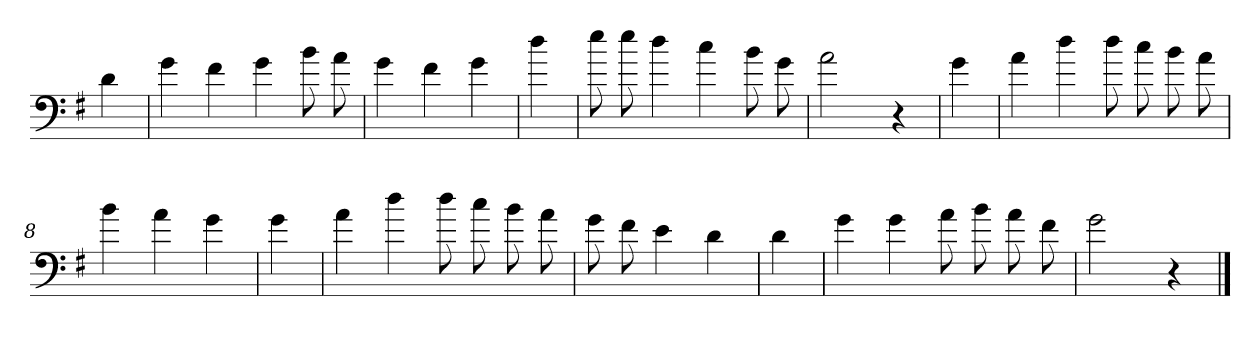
**kern
*part1
*staff1
*clefF4
*k[f#]
*G:
=
4d
=1
4g
4f#
4g
8b
8a
=2
4g
4f#
4g
=3
4dd
=4
8ee
8ee
4dd
4cc
8b
8g
=5
2a
4r
=6
4g
=7
4a
4dd
8dd
8cc
8b
8a
=8
4b
4a
4g
=9
4g
=10
4a
4dd
8dd
8cc
8b
8a
=11
8g
8f#
4e
4d
=12
4d
=13
4g
4g
8a
8b
8a
8f#
=14
2g
4r
==
*-
